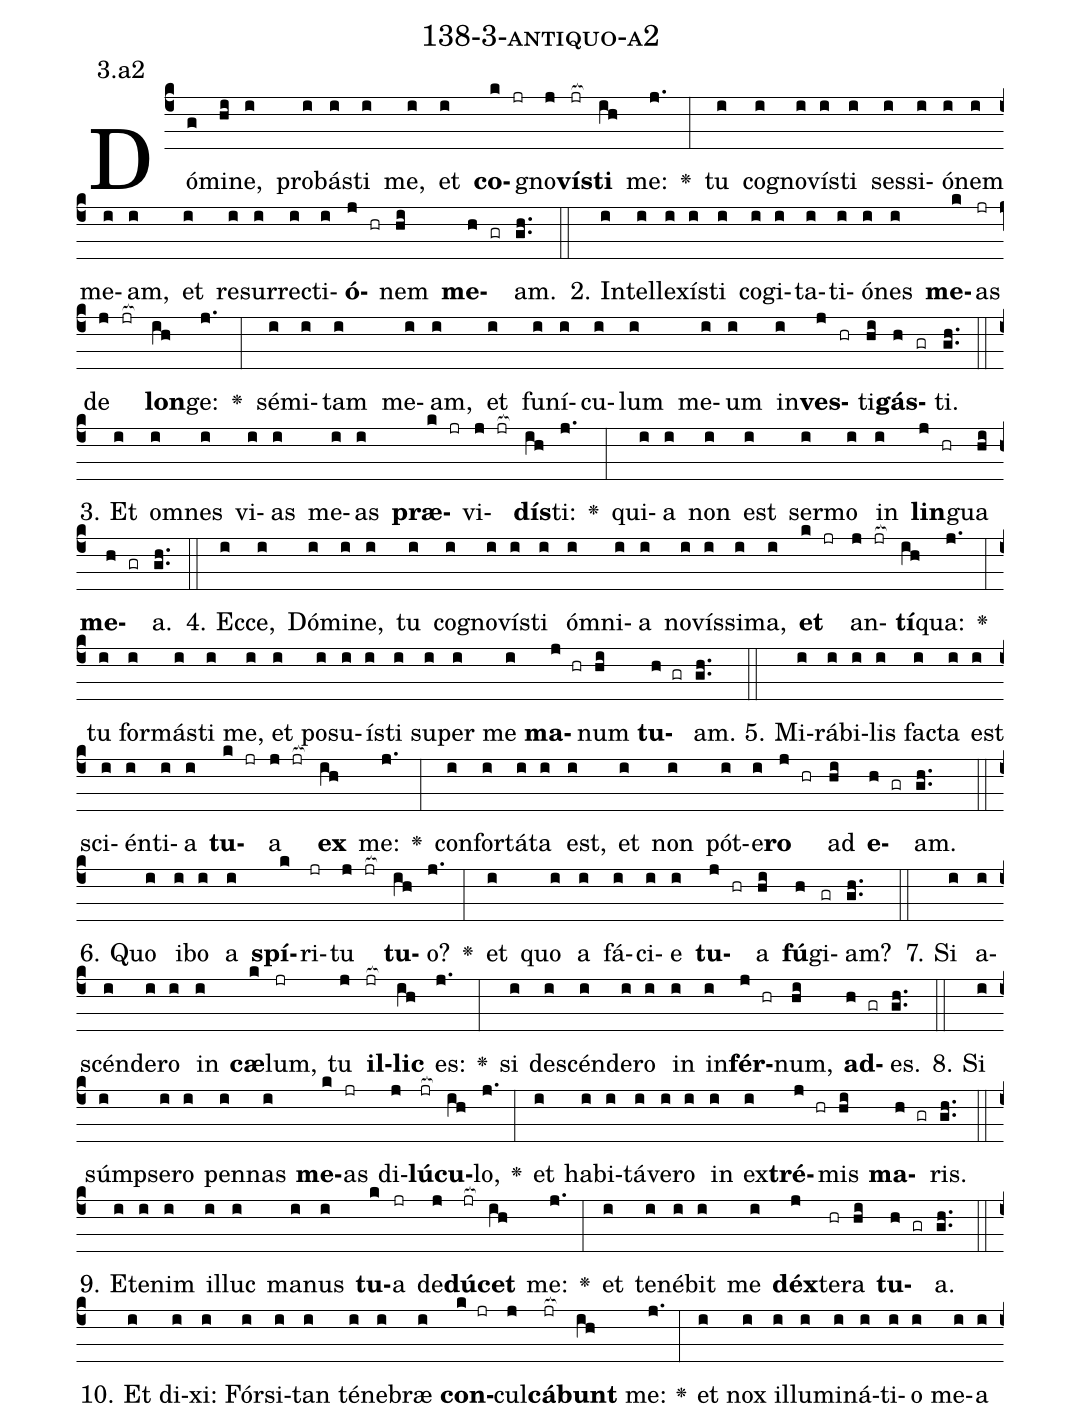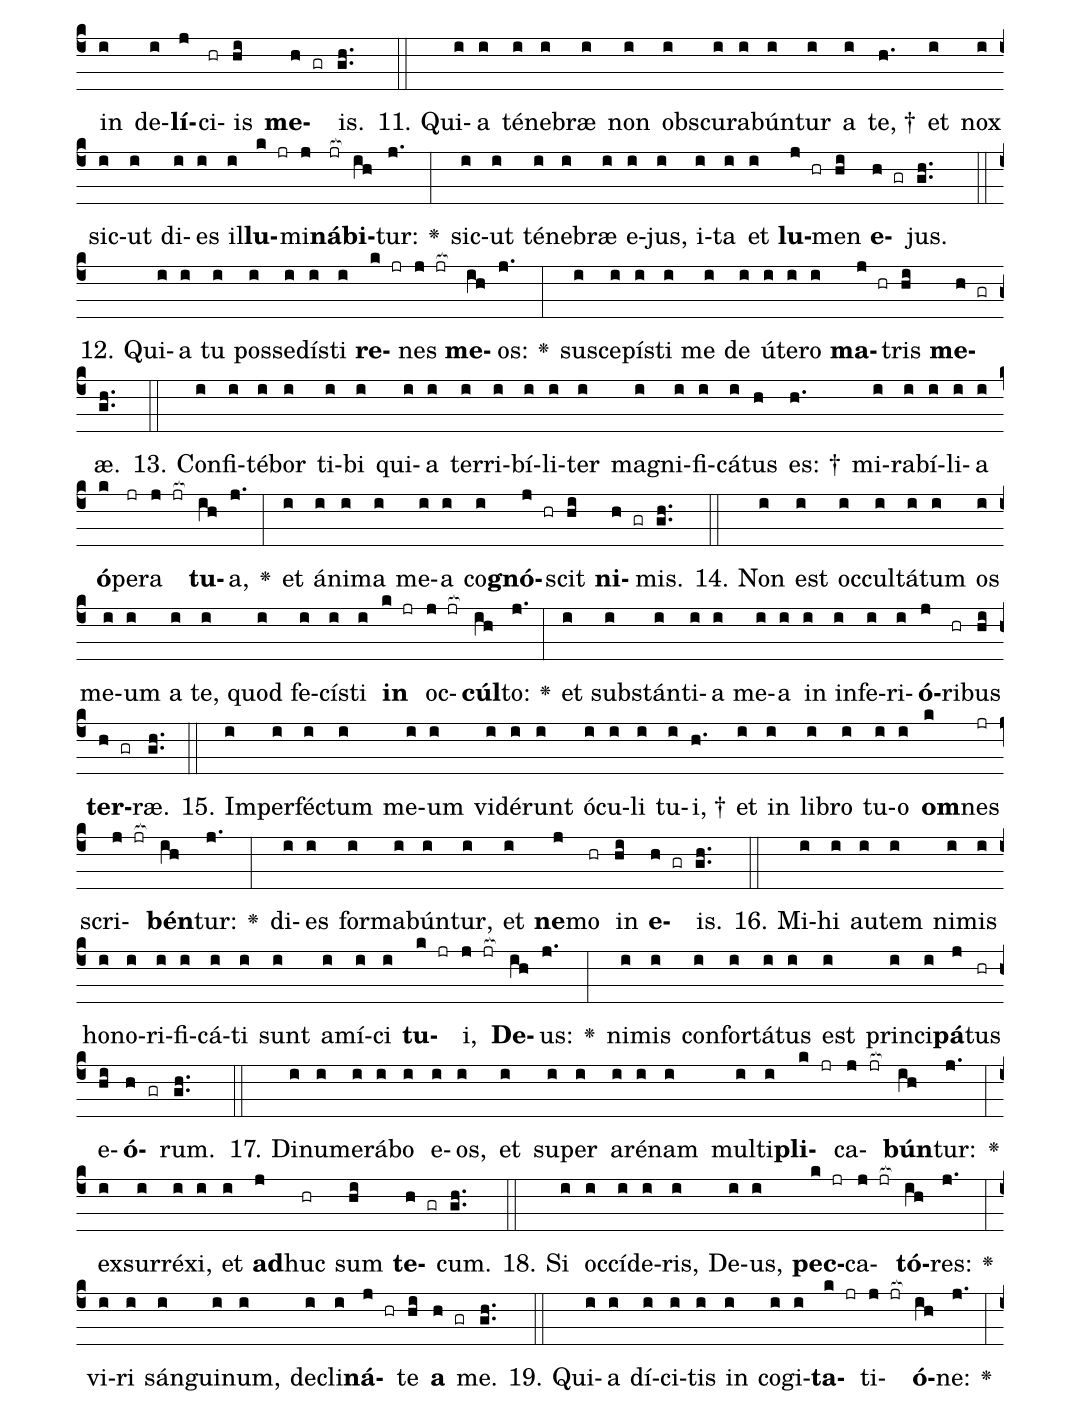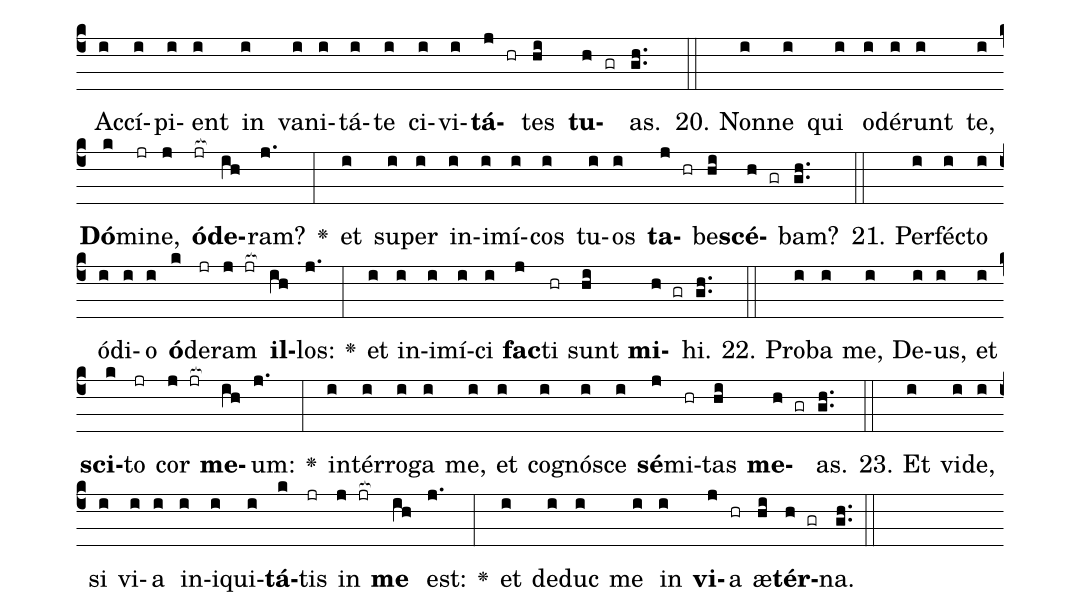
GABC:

name: 138-3-antiquo-a2;
annotation: 3.a2;
%%
(c4)Dó(g)mi(hi)ne,(i) pro(i)bás(i)ti(i) me,(i) et(i) <b>co</b>(k jr)gno(j)<b>vís</b>(jr[ocb:1{])<b>ti</b>(ih[ocb:0}]) me:(j.) <v>\greheightstar</v>(:) tu(i) co(i)gno(i)vís(i)ti(i) ses(i)si(i)ó(i)nem(i) me(i)am,(i) et(i) re(i)sur(i)rec(i)ti(i)<b>ó</b>(j hr)nem(hi) <b>me</b>(h gr)am.(gh..) (::)
2. In(i)tel(i)le(i)xís(i)ti(i) co(i)gi(i)ta(i)ti(i)ó(i)nes(i) <b>me</b>(k)as(jr) de(j jr[ocb:1{]) <b>lon</b>(ih[ocb:0}])ge:(j.) <v>\greheightstar</v>(:) sé(i)mi(i)tam(i) me(i)am,(i) et(i) fu(i)ní(i)cu(i)lum(i) me(i)um(i) in(i)<b>ves</b>(j hr)ti(hi)<b>gás</b>(h gr)ti.(gh..) (::)
3. Et(i) om(i)nes(i) vi(i)as(i) me(i)as(i) <b>præ</b>(k jr)vi(j jr[ocb:1{])<b>dís</b>(ih[ocb:0}])ti:(j.) <v>\greheightstar</v>(:) qui(i)a(i) non(i) est(i) ser(i)mo(i) in(i) <b>lin</b>(j hr)gua(hi) <b>me</b>(h gr)a.(gh..) (::)
4. Ec(i)ce,(i) Dó(i)mi(i)ne,(i) tu(i) co(i)gno(i)vís(i)ti(i) óm(i)ni(i)a(i) no(i)vís(i)si(i)ma,(i) <b>et</b>(k jr) an(j jr[ocb:1{])<b>tí</b>(ih[ocb:0}])qua:(j.) <v>\greheightstar</v>(:) tu(i) for(i)más(i)ti(i) me,(i) et(i) po(i)su(i)ís(i)ti(i) su(i)per(i) me(i) <b>ma</b>(j hr)num(hi) <b>tu</b>(h gr)am.(gh..) (::)
5. Mi(i)rá(i)bi(i)lis(i) fac(i)ta(i) est(i) sci(i)én(i)ti(i)a(i) <b>tu</b>(k jr)a(j jr[ocb:1{]) <b>ex</b>(ih[ocb:0}]) me:(j.) <v>\greheightstar</v>(:) con(i)for(i)tá(i)ta(i) est,(i) et(i) non(i) pót(i)e(i)<b>ro</b>(j hr) ad(hi) <b>e</b>(h gr)am.(gh..) (::)
6. Quo(i) i(i)bo(i) a(i) <b>spí</b>(k)ri(jr)tu(j jr[ocb:1{]) <b>tu</b>(ih[ocb:0}])o?(j.) <v>\greheightstar</v>(:) et(i) quo(i) a(i) fá(i)ci(i)e(i) <b>tu</b>(j hr)a(hi) <b>fú</b>(h)gi(gr)am?(gh..) (::)
7. Si(i) a(i)scén(i)de(i)ro(i) in(i) <b>cæ</b>(k)lum,(jr) tu(j) <b>il</b>(jr[ocb:1{])<b>lic</b>(ih[ocb:0}]) es:(j.) <v>\greheightstar</v>(:) si(i) de(i)scén(i)de(i)ro(i) in(i) in(i)<b>fér</b>(j hr)num,(hi) <b>ad</b>(h gr)es.(gh..) (::)
8. Si(i) súmp(i)se(i)ro(i) pen(i)nas(i) <b>me</b>(k)as(jr) di(j)<b>lú</b>(jr[ocb:1{])<b>cu</b>(ih[ocb:0}])lo,(j.) <v>\greheightstar</v>(:) et(i) ha(i)bi(i)tá(i)ve(i)ro(i) in(i) ex(i)<b>tré</b>(j hr)mis(hi) <b>ma</b>(h gr)ris.(gh..) (::)
9. Et(i)e(i)nim(i) il(i)luc(i) ma(i)nus(i) <b>tu</b>(k)a(jr) de(j)<b>dú</b>(jr[ocb:1{])<b>cet</b>(ih[ocb:0}]) me:(j.) <v>\greheightstar</v>(:) et(i) te(i)né(i)bit(i) me(i) <b>déx</b>(j)te(hr)ra(hi) <b>tu</b>(h gr)a.(gh..) (::)
10. Et(i) di(i)xi:(i) Fór(i)si(i)tan(i) té(i)ne(i)bræ(i) <b>con</b>(k jr)cul(j)<b>cá</b>(jr[ocb:1{])<b>bunt</b>(ih[ocb:0}]) me:(j.) <v>\greheightstar</v>(:) et(i) nox(i) il(i)lu(i)mi(i)ná(i)ti(i)o(i) me(i)a(i) in(i) de(i)<b>lí</b>(j)ci(hr)is(hi) <b>me</b>(h gr)is.(gh..) (::)
11. Qui(i)a(i) té(i)ne(i)bræ(i) non(i) obs(i)cu(i)ra(i)bún(i)tur(i) a(i) te, †(h.) et(i) nox(i) sic(i)ut(i) di(i)es(i) il(i)<b>lu</b>(k jr)mi(j)<b>ná</b>(jr[ocb:1{])<b>bi</b>(ih[ocb:0}])tur:(j.) <v>\greheightstar</v>(:) sic(i)ut(i) té(i)ne(i)bræ(i) e(i)jus,(i) i(i)ta(i) et(i) <b>lu</b>(j hr)men(hi) <b>e</b>(h gr)jus.(gh..) (::)
12. Qui(i)a(i) tu(i) pos(i)se(i)dís(i)ti(i) <b>re</b>(k jr)nes(j jr[ocb:1{]) <b>me</b>(ih[ocb:0}])os:(j.) <v>\greheightstar</v>(:) su(i)sce(i)pís(i)ti(i) me(i) de(i) ú(i)te(i)ro(i) <b>ma</b>(j hr)tris(hi) <b>me</b>(h gr)æ.(gh..) (::)
13. Con(i)fi(i)té(i)bor(i) ti(i)bi(i) qui(i)a(i) ter(i)ri(i)bí(i)li(i)ter(i) ma(i)gni(i)fi(i)cá(i)tus(h) es: †(h.) mi(i)ra(i)bí(i)li(i)a(i) <b>ó</b>(k)pe(jr)ra(j jr[ocb:1{]) <b>tu</b>(ih[ocb:0}])a,(j.) <v>\greheightstar</v>(:) et(i) á(i)ni(i)ma(i) me(i)a(i) co(i)<b>gnó</b>(j hr)scit(hi) <b>ni</b>(h gr)mis.(gh..) (::)
14. Non(i) est(i) oc(i)cul(i)tá(i)tum(i) os(i) me(i)um(i) a(i) te,(i) quod(i) fe(i)cís(i)ti(i) <b>in</b>(k jr) oc(j jr[ocb:1{])<b>cúl</b>(ih[ocb:0}])to:(j.) <v>\greheightstar</v>(:) et(i) sub(i)stán(i)ti(i)a(i) me(i)a(i) in(i) in(i)fe(i)ri(i)<b>ó</b>(j)ri(hr)bus(hi) <b>ter</b>(h gr)ræ.(gh..) (::)
15. Im(i)per(i)féc(i)tum(i) me(i)um(i) vi(i)dé(i)runt(i) ó(i)cu(i)li(i) tu(i)i, †(h.) et(i) in(i) li(i)bro(i) tu(i)o(i) <b>om</b>(k)nes(jr) scri(j jr[ocb:1{])<b>bén</b>(ih[ocb:0}])tur:(j.) <v>\greheightstar</v>(:) di(i)es(i) for(i)ma(i)bún(i)tur,(i) et(i) <b>ne</b>(j)mo(hr) in(hi) <b>e</b>(h gr)is.(gh..) (::)
16. Mi(i)hi(i) au(i)tem(i) ni(i)mis(i) ho(i)no(i)ri(i)fi(i)cá(i)ti(i) sunt(i) a(i)mí(i)ci(i) <b>tu</b>(k jr)i,(j jr[ocb:1{]) <b>De</b>(ih[ocb:0}])us:(j.) <v>\greheightstar</v>(:) ni(i)mis(i) con(i)for(i)tá(i)tus(i) est(i) prin(i)ci(i)<b>pá</b>(j)tus(hr) e(hi)<b>ó</b>(h gr)rum.(gh..) (::)
17. Di(i)nu(i)me(i)rá(i)bo(i) e(i)os,(i) et(i) su(i)per(i) a(i)ré(i)nam(i) mul(i)ti(i)<b>pli</b>(k jr)ca(j jr[ocb:1{])<b>bún</b>(ih[ocb:0}])tur:(j.) <v>\greheightstar</v>(:) ex(i)sur(i)ré(i)xi,(i) et(i) <b>ad</b>(j)huc(hr) sum(hi) <b>te</b>(h gr)cum.(gh..) (::)
18. Si(i) oc(i)cí(i)de(i)ris,(i) De(i)us,(i) <b>pec</b>(k jr)ca(j jr[ocb:1{])<b>tó</b>(ih[ocb:0}])res:(j.) <v>\greheightstar</v>(:) vi(i)ri(i) sán(i)gui(i)num,(i) de(i)cli(i)<b>ná</b>(j hr)te(hi) <b>a</b>(h gr) me.(gh..) (::)
19. Qui(i)a(i) dí(i)ci(i)tis(i) in(i) co(i)gi(i)<b>ta</b>(k jr)ti(j jr[ocb:1{])<b>ó</b>(ih[ocb:0}])ne:(j.) <v>\greheightstar</v>(:) Ac(i)cí(i)pi(i)ent(i) in(i) va(i)ni(i)tá(i)te(i) ci(i)vi(i)<b>tá</b>(j hr)tes(hi) <b>tu</b>(h gr)as.(gh..) (::)
20. Non(i)ne(i) qui(i) o(i)dé(i)runt(i) te,(i) <b>Dó</b>(k)mi(jr)ne,(j) <b>ó</b>(jr[ocb:1{])<b>de</b>(ih[ocb:0}])ram?(j.) <v>\greheightstar</v>(:) et(i) su(i)per(i) in(i)i(i)mí(i)cos(i) tu(i)os(i) <b>ta</b>(j hr)be(hi)<b>scé</b>(h gr)bam?(gh..) (::)
21. Per(i)féc(i)to(i) ó(i)di(i)o(i) <b>ó</b>(k)de(jr)ram(j jr[ocb:1{]) <b>il</b>(ih[ocb:0}])los:(j.) <v>\greheightstar</v>(:) et(i) in(i)i(i)mí(i)ci(i) <b>fac</b>(j)ti(hr) sunt(hi) <b>mi</b>(h gr)hi.(gh..) (::)
22. Pro(i)ba(i) me,(i) De(i)us,(i) et(i) <b>sci</b>(k)to(jr) cor(j jr[ocb:1{]) <b>me</b>(ih[ocb:0}])um:(j.) <v>\greheightstar</v>(:) in(i)tér(i)ro(i)ga(i) me,(i) et(i) co(i)gnó(i)sce(i) <b>sé</b>(j)mi(hr)tas(hi) <b>me</b>(h gr)as.(gh..) (::)
23. Et(i) vi(i)de,(i) si(i) vi(i)a(i) in(i)i(i)qui(i)<b>tá</b>(k)tis(jr) in(j jr[ocb:1{]) <b>me</b>(ih[ocb:0}]) est:(j.) <v>\greheightstar</v>(:) et(i) de(i)duc(i) me(i) in(i) <b>vi</b>(j)a(hr) æ(hi)<b>tér</b>(h gr)na.(gh..) (::)
